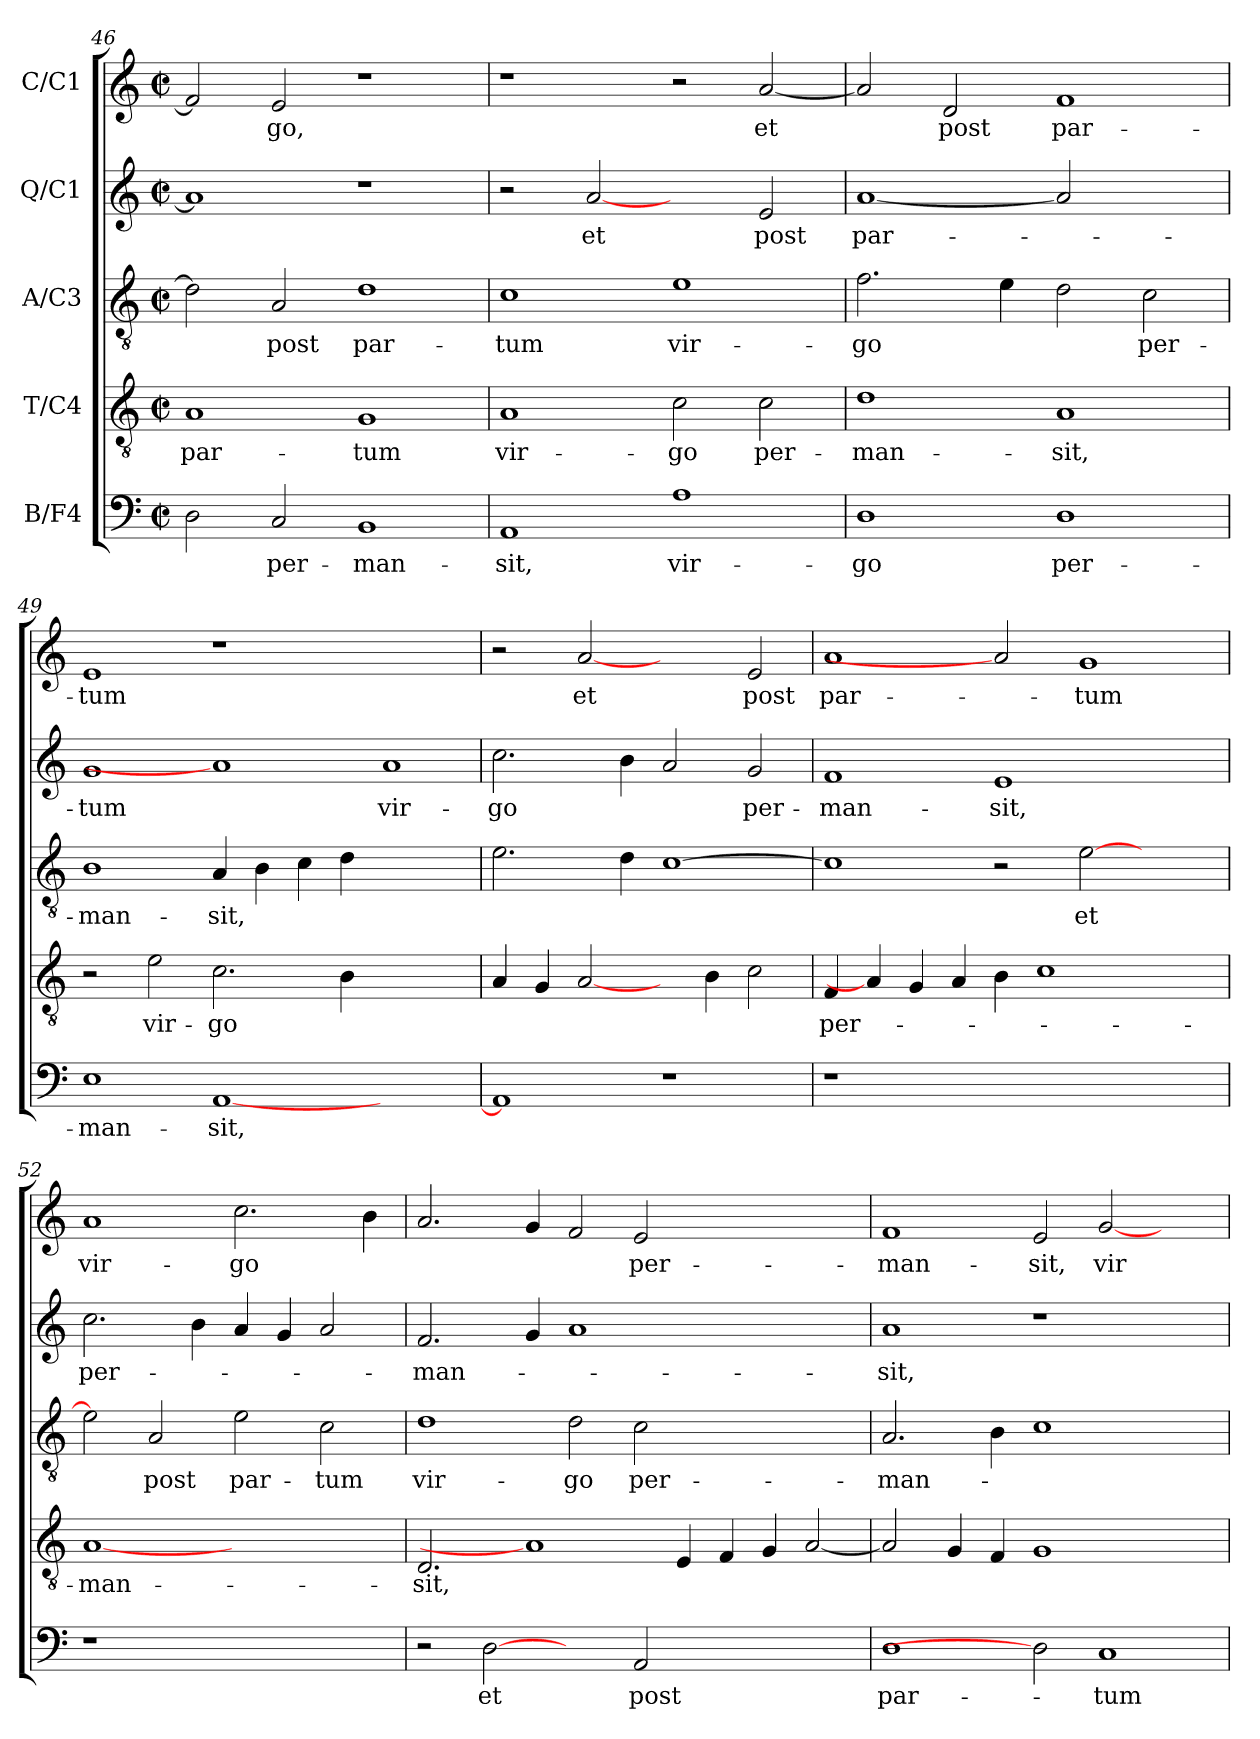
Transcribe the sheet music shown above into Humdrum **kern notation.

**kern	**text	**kern	**text	**kern	**text	**kern	**text	**kern	**text
*part5	*part5	*part4	*part4	*part3	*part3	*part2	*part2	*part1	*part1
*staff5	*staff5	*staff4	*staff4	*staff3	*staff3	*staff2	*staff2	*staff1	*staff1
*I"B/F4	*	*I"T/C4	*	*I"A/C3	*	*I"Q/C1	*	*I"C/C1	*
*clefF4	*	*clefGv2	*	*clefGv2	*	*clefG2	*	*clefG2	*
*k[]	*	*k[]	*	*k[]	*	*k[]	*	*k[]	*
*C:	*	*C:	*	*C:	*	*C:	*	*C:	*
*M2/2	*	*M2/2	*	*M2/2	*	*M2/2	*	*M2/2	*
*met(c|)	*	*met(c|)	*	*met(c|)	*	*met(c|)	*	*met(c|)	*
=46	=46	=46	=46	=46	=46	=46	=46	=46	=46
!	!	!	!LO:LY:b	!	!	!	!	!	!
2D\	.	1A	par-	2d\]	.	1a]	.	2f/]	.
!	!LO:LY:b	!	!	!	!LO:LY:b	!	!	!	!LO:LY:b
2C/	per-	.	.	2A/	post	.	.	2e/	-go,
!	!LO:LY:b	!	!LO:LY:b	!	!LO:LY:b	!	!	!	!
1BB	-man-	1G	-tum	1d	par-	1r	.	1r	.
=47	=47	=47	=47	=47	=47	=47	=47	=47	=47
!	!LO:LY:b	!	!LO:LY:b	!	!LO:LY:b	!	!	!	!
1AA	-sit,	1A	vir-	1c	-tum	2r	.	1r	.
!	!	!	!	!	!	!	!LO:LY:b	!	!
.	.	.	.	.	.	[2a	et	.	.
!	!LO:LY:b	!	!LO:LY:b	!	!LO:LY:b	!	!	!	!
1A	vir-	2c\	-go	1e	vir-	2ryy	.	2r	.
!	!	!	!LO:LY:b	!	!	!	!LO:LY:b	!	!LO:LY:b
.	.	2c\	per-	.	.	2e/	post	[2a/	et
=48	=48	=48	=48	=48	=48	=48	=48	=48	=48
!	!LO:LY:b	!	!LO:LY:b	!	!LO:LY:b	!	!LO:LY:b	!	!
1D	-go	1d	-man-	2.f\	-go	[1a	par-	2a/]	.
!	!	!	!	!	!	!	!	!	!LO:LY:b
.	.	.	.	.	.	.	.	2d/	post
.	.	.	.	4e\	.	.	.	.	.
!	!LO:LY:b	!	!LO:LY:b	!	!	!	!	!	!LO:LY:b
1D	per-	1A	-sit,	2d\	.	2a]	.	1f	par-
!	!	!	!	!	!LO:LY:b	!	!	!	!
.	.	.	.	2c\	per-	2ryy	.	.	.
!!LO:PB:g=z
=49	=49	=49	=49	=49	=49	=49	=49	=49	=49
!	!LO:LY:b	!	!	!	!LO:LY:b	!	!LO:LY:b	!	!LO:LY:b
1E	-man-	2r	.	1B	-man-	1g	-tum	1e	-tum
!	!	!	!LO:LY:b	!	!	!	!	!	!
.	.	2e\	vir-	.	.	.	.	.	.
!	!LO:LY:b	!	!LO:LY:b	!	!LO:LY:b	!	!	!	!
[1AA	-sit,	2.c\	-go	4A/	-sit,	1a]	.	1r	.
.	.	.	.	4B\	.	.	.	.	.
.	.	.	.	4c\	.	.	.	.	.
.	.	4B\	.	4d\	.	.	.	.	.
!	!	!	!	!	!	!	!LO:LY:b	!	!
1ryy	.	1ryy	.	1ryy	.	1a	vir-	1ryy	.
=50	=50	=50	=50	=50	=50	=50	=50	=50	=50
!	!	!	!	!	!	!	!LO:LY:b	!	!
1AA]	.	4A/	.	2.e\	.	2.cc\	-go	2r	.
.	.	4G/	.	.	.	.	.	.	.
!	!	!	!	!	!	!	!	!	!LO:LY:b
.	.	[2A/	.	.	.	.	.	[2a	et
.	.	.	.	4d\	.	4b\	.	.	.
1r	.	4ryy	.	[1c	.	2a/	.	2ryy	.
.	.	4B\	.	.	.	.	.	.	.
!	!	!	!	!	!	!	!LO:LY:b	!	!LO:LY:b
.	.	2c\	.	.	.	2g/	per-	2e/	post
=51	=51	=51	=51	=51	=51	=51	=51	=51	=51
!	!	!	!LO:LY:b	!	!	!	!LO:LY:b	!	!LO:LY:b
1r	.	4F/	per-	1c]	.	1f	-man-	1a	par-
.	.	4A/]	.	.	.	.	.	.	.
.	.	4G/	.	.	.	.	.	.	.
.	.	4A/	.	.	.	.	.	.	.
!	!	!	!	!	!	!	!LO:LY:b	!	!
1.ryy	.	4B\	.	2r	.	1e	-sit,	2a]	.
.	.	1c	.	.	.	.	.	.	.
!	!	!	!	!	!LO:LY:b	!	!	!	!LO:LY:b
.	.	.	.	[2e\	et	.	.	1g	-tum
.	.	.	.	2ryy	.	2ryy	.	.	.
.	.	4ryy	.	.	.	.	.	.	.
=52	=52	=52	=52	=52	=52	=52	=52	=52	=52
!	!	!	!LO:LY:b	!	!	!	!LO:LY:b	!	!LO:LY:b
1r	.	[1A	-man-	2e\]	.	2.cc\	per-	1a	vir-
!	!	!	!	!	!LO:LY:b	!	!	!	!
.	.	.	.	2A/	post	.	.	.	.
.	.	.	.	.	.	4b\	.	.	.
!	!	!	!	!	!LO:LY:b	!	!	!	!LO:LY:b
1ryy	.	1ryy	.	2e\	par-	4a/	.	2.cc\	-go
.	.	.	.	.	.	4g/	.	.	.
!	!	!	!	!	!LO:LY:b	!	!	!	!
.	.	.	.	2c\	-tum	2a/	.	.	.
.	.	.	.	.	.	.	.	4b\	.
=53	=53	=53	=53	=53	=53	=53	=53	=53	=53
!	!	!	!LO:LY:b	!	!LO:LY:b	!	!LO:LY:b	!	!
2r	.	2.D/	-sit,	1d	vir-	2.f/	-man-	2.a/	.
!	!LO:LY:b	!	!	!	!	!	!	!	!
[2D	et	.	.	.	.	.	.	.	.
.	.	1A]	.	.	.	4g/	.	4g/	.
!	!	!	!	!	!LO:LY:b	!	!	!	!
2ryy	.	.	.	2d\	-go	1a	.	2f/	.
!	!LO:LY:b	!	!	!	!LO:LY:b	!	!	!	!LO:LY:b
2AA/	post	.	.	2c\	per-	.	.	2e/	per-
.	.	4E/	.	.	.	.	.	.	.
1ryy	.	4F/	.	1ryy	.	1ryy	.	1ryy	.
.	.	4G/	.	.	.	.	.	.	.
.	.	[2A/	.	.	.	.	.	.	.
=54	=54	=54	=54	=54	=54	=54	=54	=54	=54
!	!LO:LY:b	!	!	!	!LO:LY:b	!	!LO:LY:b	!	!LO:LY:b
1D	par-	2A/]	.	2.A/	-man-	1a	-sit,	1f	-man-
.	.	4G/	.	.	.	.	.	.	.
.	.	4F/	.	4B\	.	.	.	.	.
!	!	!	!	!	!	!	!	!	!LO:LY:b
2D]	.	1G	.	1c	.	1r	.	2e/	-sit,
!	!LO:LY:b	!	!	!	!	!	!	!	!LO:LY:b
1C	-tum	.	.	.	.	.	.	[2g/	vir-
.	.	2ryy	.	2ryy	.	2ryy	.	2ryy	.
=	=	=	=	=	=	=	=	=	=
*-	*-	*-	*-	*-	*-	*-	*-	*-	*-
